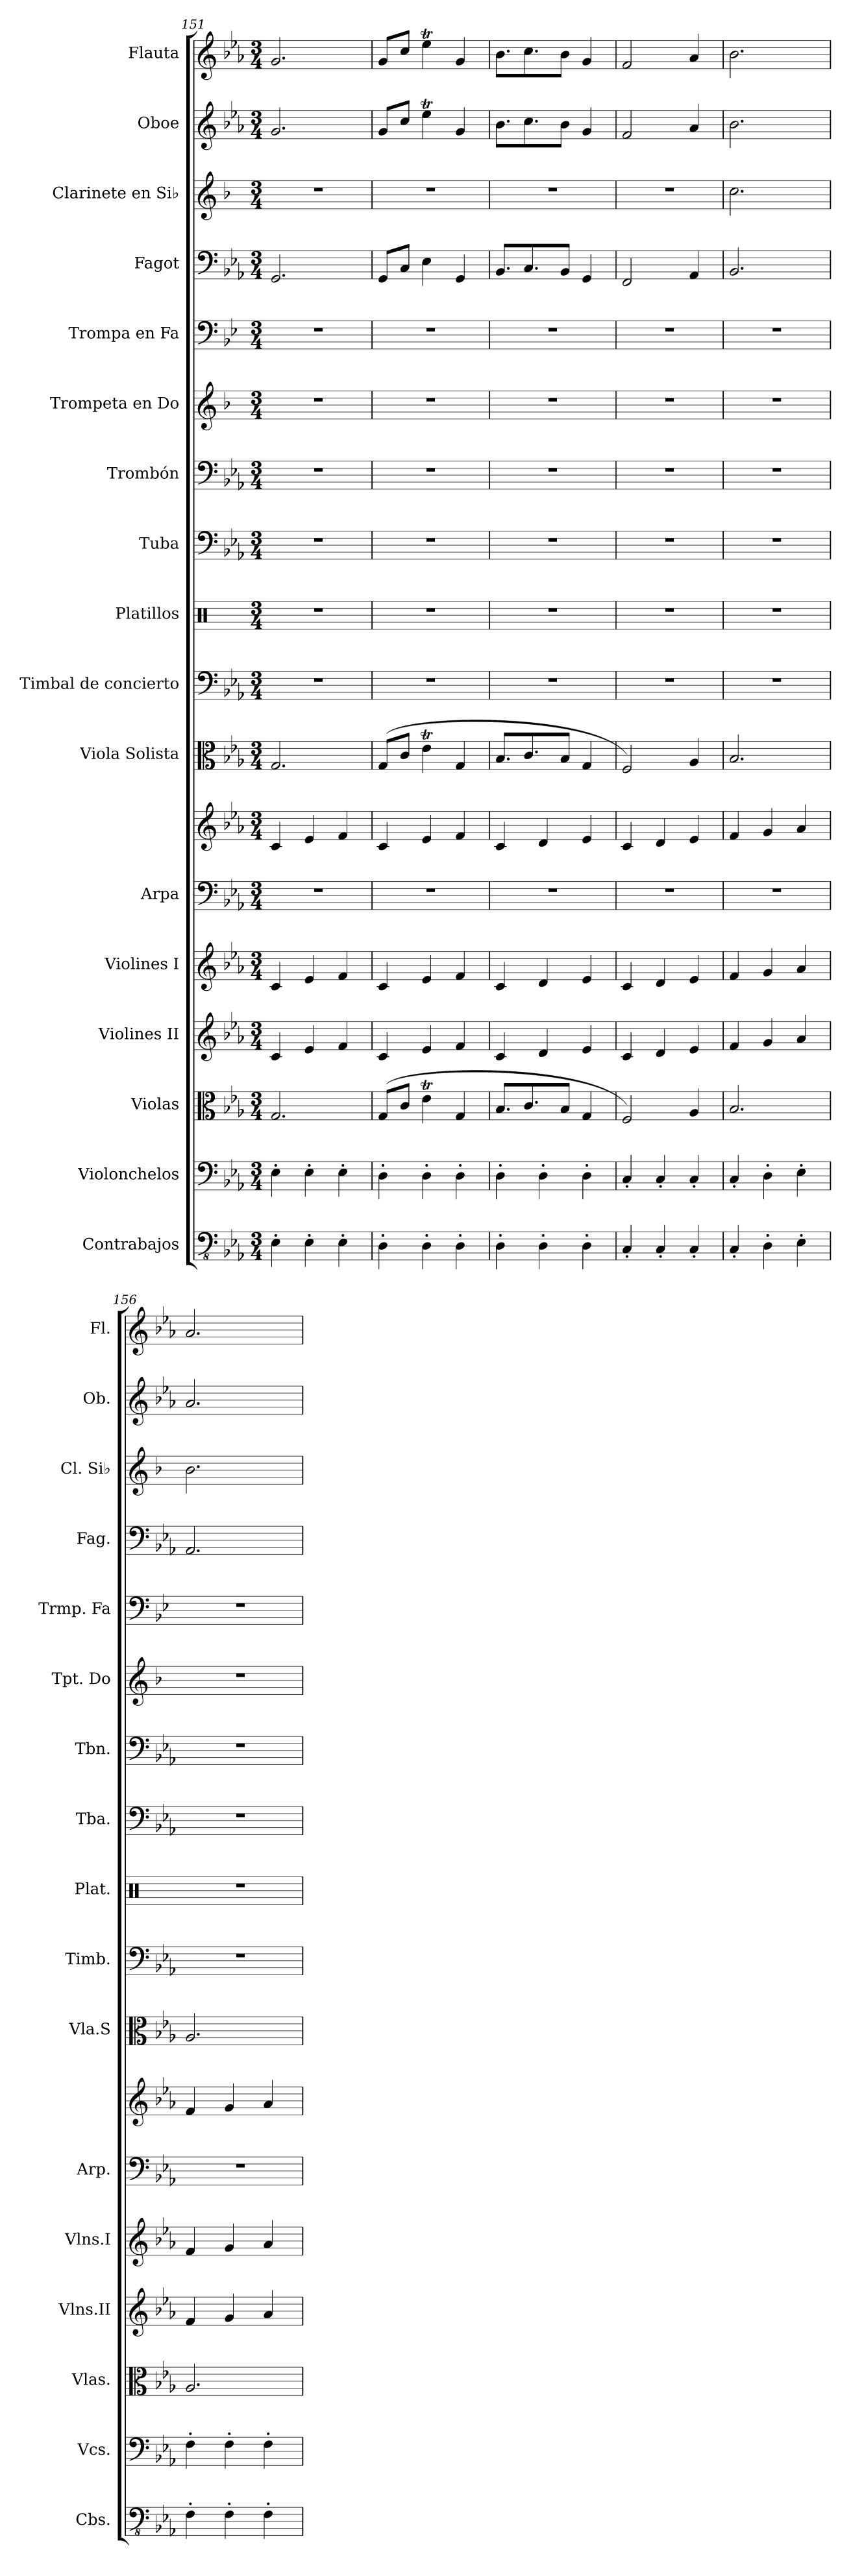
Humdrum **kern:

**kern	**kern	**kern	**kern	**kern	**kern	**kern	**kern	**kern	**kern	**kern	**kern	**kern	**kern	**kern	**kern	**kern	**kern
*part17	*part16	*part15	*part14	*part13	*part12	*part12	*part11	*part10	*part9	*part8	*part7	*part6	*part5	*part4	*part3	*part2	*part1
*staff18	*staff17	*staff16	*staff15	*staff14	*staff13	*staff12	*staff11	*staff10	*staff9	*staff8	*staff7	*staff6	*staff5	*staff4	*staff3	*staff2	*staff1
*I"Contrabajos	*I"Violonchelos	*I"Violas	*I"Violines II	*I"Violines I	*I"Arpa	*	*I"Viola Solista	*I"Timbal de concierto	*I"Platillos	*I"Tuba	*I"Trombón	*I"Trompeta en Do	*I"Trompa en Fa	*I"Fagot	*I"Clarinete en Si♭	*I"Oboe	*I"Flauta
*I'Cbs.	*I'Vcs.	*I'Vlas.	*I'Vlns.II	*I'Vlns.I	*I'Arp.	*	*I'Vla.S	*I'Timb.	*I'Plat.	*I'Tba.	*I'Tbn.	*I'Tpt. Do	*I'Trmp. Fa	*I'Fag.	*I'Cl. Si♭	*I'Ob.	*I'Fl.
*clefFv4	*clefF4	*clefC3	*clefG2	*clefG2	*clefF4	*clefG2	*clefC3	*clefF4	*clefX	*clefF4	*clefF4	*clefG2	*clefF4	*clefF4	*clefG2	*clefG2	*clefG2
*	*	*	*	*	*	*	*	*	*	*	*	*ITrd1c2	*ITrd4c7	*	*ITrd1c2	*	*
*k[b-e-a-]	*k[b-e-a-]	*k[b-e-a-]	*k[b-e-a-]	*k[b-e-a-]	*k[b-e-a-]	*k[b-e-a-]	*k[b-e-a-]	*k[b-e-a-]	*k[]	*k[b-e-a-]	*k[b-e-a-]	*k[b-e-a-]	*k[b-e-a-]	*k[b-e-a-]	*k[b-e-a-]	*k[b-e-a-]	*k[b-e-a-]
*M3/4	*M3/4	*M3/4	*M3/4	*M3/4	*M3/4	*M3/4	*M3/4	*M3/4	*M3/4	*M3/4	*M3/4	*M3/4	*M3/4	*M3/4	*M3/4	*M3/4	*M3/4
=151	=151	=151	=151	=151	=151	=151	=151	=151	=151	=151	=151	=151	=151	=151	=151	=151	=151
4EE-'\	4E-'\	2.G/	4c/	4c/	2.r	4c/	2.G/	2.r	2.r	2.r	2.r	2.r	2.r	2.GG/	2.r	2.g/	2.g/
4EE-'\	4E-'\	.	4e-/	4e-/	.	4e-/	.	.	.	.	.	.	.	.	.	.	.
4EE-'\	4E-'\	.	4f/	4f/	.	4f/	.	.	.	.	.	.	.	.	.	.	.
=152	=152	=152	=152	=152	=152	=152	=152	=152	=152	=152	=152	=152	=152	=152	=152	=152	=152
4DD'\	4D'\	(>8G/L	4c/	4c/	2.r	4c/	(>8G/L	2.r	2.r	2.r	2.r	2.r	2.r	8GG/L	2.r	8g/L	8g/L
.	.	8c/J	.	.	.	.	8c/J	.	.	.	.	.	.	8C/J	.	8cc/J	8cc/J
4DD'\	4D'\	4e-T\	4e-/	4e-/	.	4e-/	4e-T\	.	.	.	.	.	.	4E-\	.	4ee-T\	4ee-T\
4DD'\	4D'\	4G/	4f/	4f/	.	4f/	4G/	.	.	.	.	.	.	4GG/	.	4g/	4g/
=153	=153	=153	=153	=153	=153	=153	=153	=153	=153	=153	=153	=153	=153	=153	=153	=153	=153
4DD'\	4D'\	8.B-/L	4c/	4c/	2.r	4c/	8.B-/L	2.r	2.r	2.r	2.r	2.r	2.r	8.BB-/L	2.r	8.b-\L	8.b-\L
.	.	8.c/	.	.	.	.	8.c/	.	.	.	.	.	.	8.C/	.	8.cc\	8.cc\
4DD'\	4D'\	.	4d/	4d/	.	4d/	.	.	.	.	.	.	.	.	.	.	.
.	.	8B-/J	.	.	.	.	8B-/J	.	.	.	.	.	.	8BB-/J	.	8b-\J	8b-\J
4DD'\	4D'\	4G/	4e-/	4e-/	.	4e-/	4G/	.	.	.	.	.	.	4GG/	.	4g/	4g/
=154	=154	=154	=154	=154	=154	=154	=154	=154	=154	=154	=154	=154	=154	=154	=154	=154	=154
4CC'/	4C'/	2F/)	4c/	4c/	2.r	4c/	2F/)	2.r	2.r	2.r	2.r	2.r	2.r	2FF/	2.r	2f/	2f/
4CC'/	4C'/	.	4d/	4d/	.	4d/	.	.	.	.	.	.	.	.	.	.	.
4CC'/	4C'/	4A-/	4e-/	4e-/	.	4e-/	4A-/	.	.	.	.	.	.	4AA-/	.	4a-/	4a-/
=155	=155	=155	=155	=155	=155	=155	=155	=155	=155	=155	=155	=155	=155	=155	=155	=155	=155
4CC'/	4C'/	2.B-/	4f/	4f/	2.r	4f/	2.B-/	2.r	2.r	2.r	2.r	2.r	2.r	2.BB-/	2.b-\	2.b-\	2.b-\
4DD'\	4D'\	.	4g/	4g/	.	4g/	.	.	.	.	.	.	.	.	.	.	.
4EE-'\	4E-'\	.	4a-/	4a-/	.	4a-/	.	.	.	.	.	.	.	.	.	.	.
=156	=156	=156	=156	=156	=156	=156	=156	=156	=156	=156	=156	=156	=156	=156	=156	=156	=156
4FF'\	4F'\	2.A-/	4f/	4f/	2.r	4f/	2.A-/	2.r	2.r	2.r	2.r	2.r	2.r	2.AA-/	2.a-\	2.a-/	2.a-/
4FF'\	4F'\	.	4g/	4g/	.	4g/	.	.	.	.	.	.	.	.	.	.	.
4FF'\	4F'\	.	4a-/	4a-/	.	4a-/	.	.	.	.	.	.	.	.	.	.	.
=	=	=	=	=	=	=	=	=	=	=	=	=	=	=	=	=	=
*-	*-	*-	*-	*-	*-	*-	*-	*-	*-	*-	*-	*-	*-	*-	*-	*-	*-
